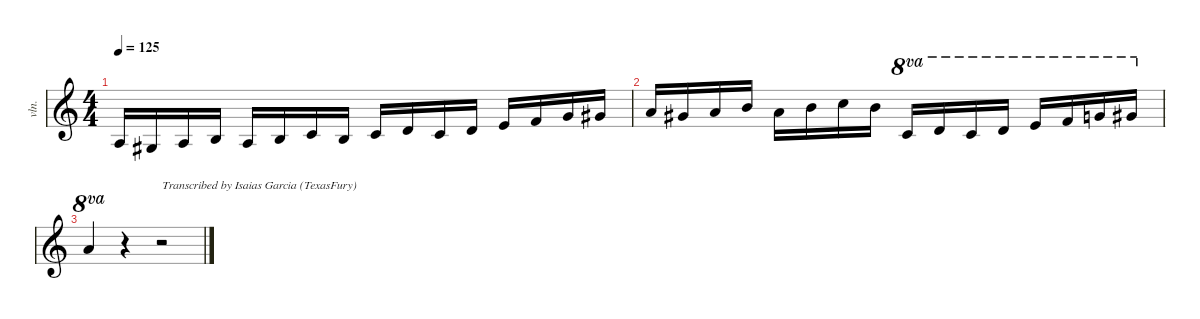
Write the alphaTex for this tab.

\defaultSystemsLayout 4
\hideDynamics
\bracketExtendMode nobrackets
\otherSystemsTrackNameOrientation horizontal
\track ("Synth - lead" "vln.") {instrument stringensemble1}
\staff {score}
\tuning (E4 B3 G3 D3 A2 E2)
\ts (4 4)
\tempo 125
\clef g2
\ks c
17.6.16{dy f beam Up} 16.6{acc #}.16{beam Up} 17.6.16{beam Up} 14.5.16{beam Up} 17.6.16{beam Up} 14.5.16{beam Up} 15.5.16{beam Up} 14.5.16{beam Up} 15.5.16{beam Up} 17.5.16{beam Up} 15.5.16{beam Up} 17.5.16{beam Up} 14.4.16{beam Up} 15.4.16{beam Up} 17.4.16{beam Up} 18.4{acc #}.16{beam Up} |
14.3.16{beam Up} 13.3{acc #}.16{beam Up} 14.3.16{beam Up} 16.3.16{beam Up} 14.3.16{beam Down} 16.3.16{beam Down} 17.3.16{beam Down} 16.3.16{beam Down} 17.3.16{ot 8va beam Up} 19.3.16{ot 8va beam Up} 17.3.16{ot 8va beam Up} 19.3.16{ot 8va beam Up} 17.2.16{ot 8va beam Up} 18.2.16{ot 8va beam Up} 15.1.16{ot 8va beam Up} 16.1{acc #}.16{ot 8va beam Up} |
17.1.4{ot 8va beam Up} r.4{beam Up} r.2{txt "Transcribed by Isaias Garcia (TexasFury)" beam Up}
